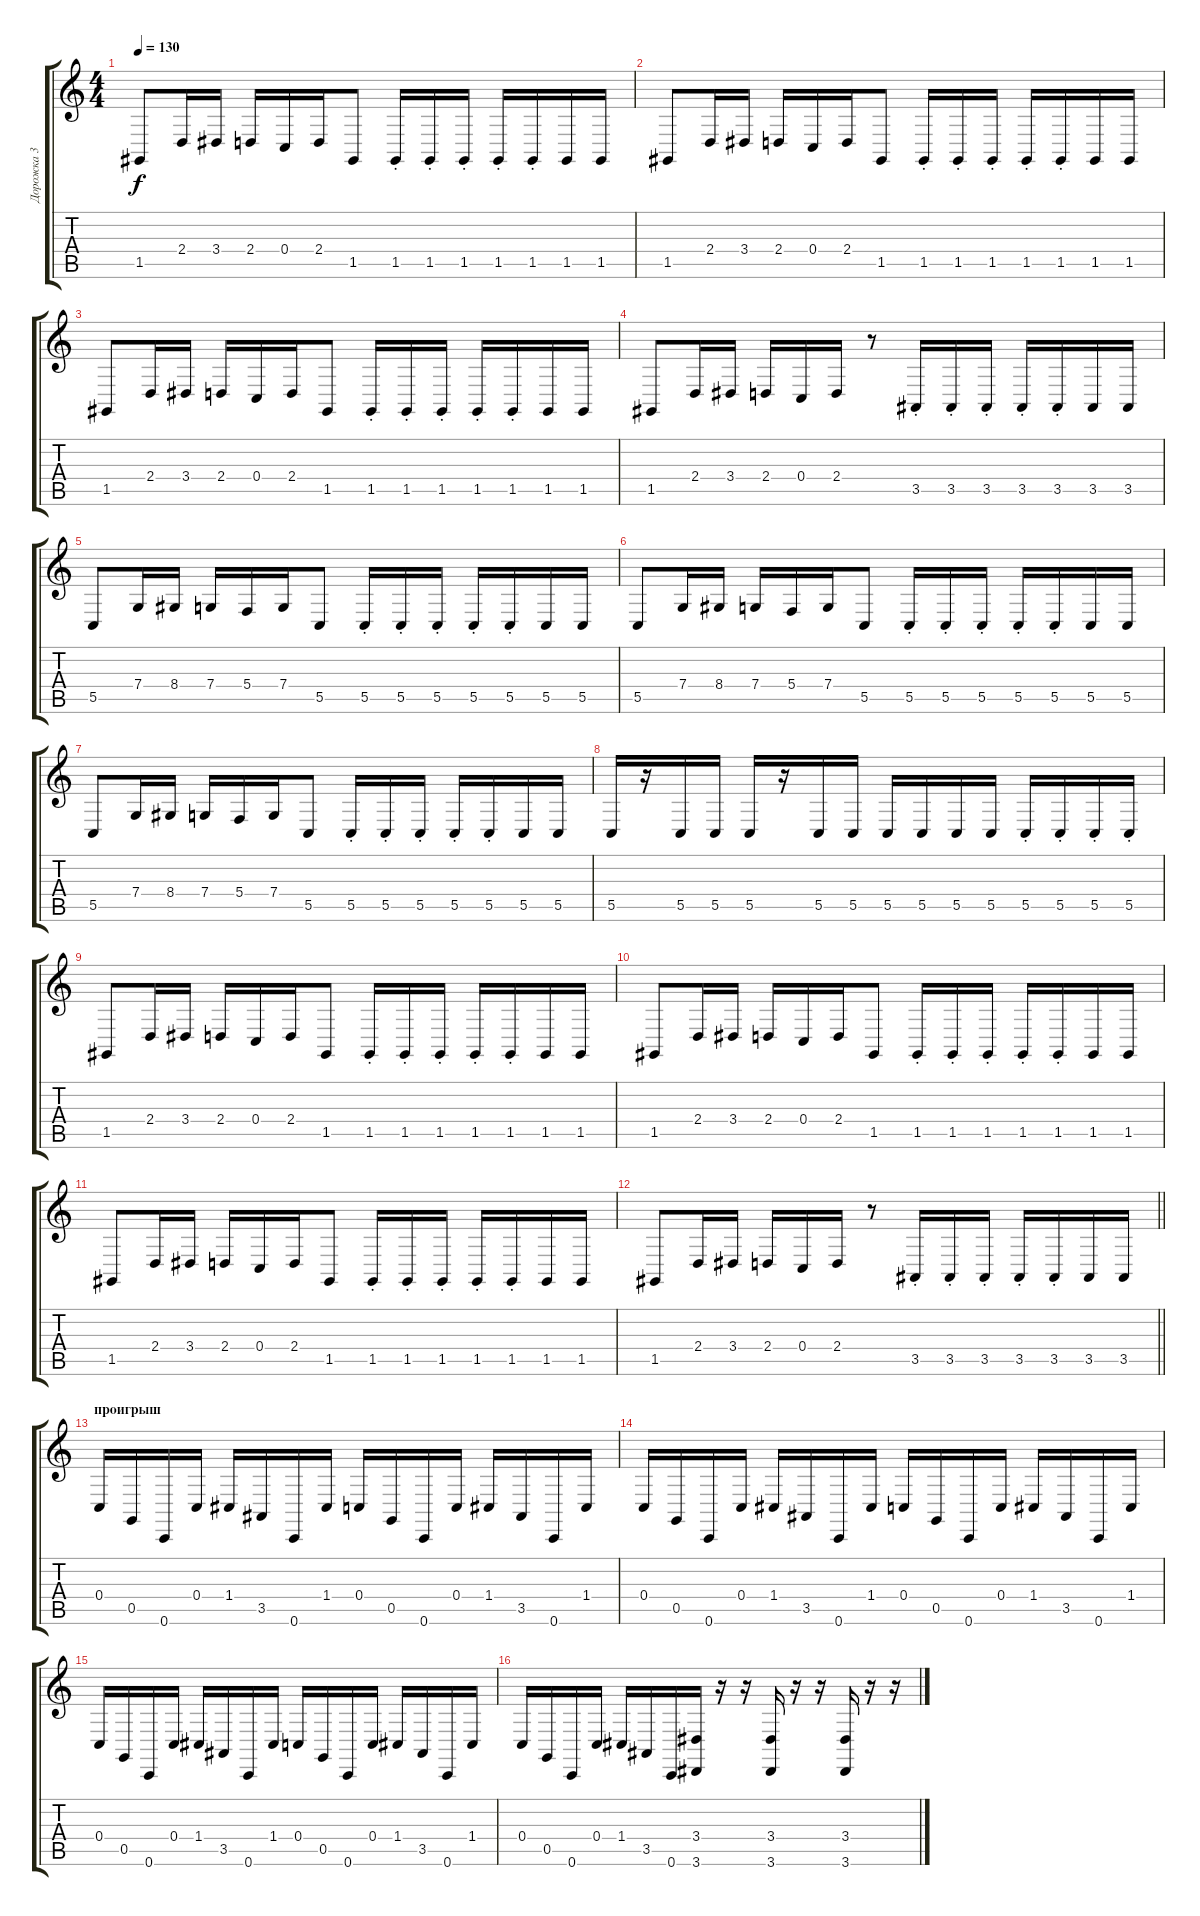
\track ("Дорожка 3" "Дорожка 3") {instrument lead2sawtooth}
\staff {score tabs}
\tuning (D4 A3 F3 C3 G2 C2) {hide}
\ts (4 4)
\tempo 130
\clef g2
\ks c
1.5.8{dy f} 2.4.16 3.4.16 2.4.16 0.4.16 2.4.16 1.5.8 1.5{st}.16 1.5{st}.16 1.5{st}.16 1.5{st}.16 1.5{st}.16 1.5.16 1.5.16 |
1.5.8 2.4.16 3.4.16 2.4.16 0.4.16 2.4.16 1.5.8 1.5{st}.16 1.5{st}.16 1.5{st}.16 1.5{st}.16 1.5{st}.16 1.5.16 1.5.16 |
1.5.8 2.4.16 3.4.16 2.4.16 0.4.16 2.4.16 1.5.8 1.5{st}.16 1.5{st}.16 1.5{st}.16 1.5{st}.16 1.5{st}.16 1.5.16 1.5.16 |
1.5.8 2.4.16 3.4.16 2.4.16 0.4.16 2.4.16 r.8 3.5{st}.16 3.5{st}.16 3.5{st}.16 3.5{st}.16 3.5{st}.16 3.5.16 3.5.16 |
5.5.8 7.4.16 8.4.16 7.4.16 5.4.16 7.4.16 5.5.8 5.5{st}.16 5.5{st}.16 5.5{st}.16 5.5{st}.16 5.5{st}.16 5.5.16 5.5.16 |
5.5.8 7.4.16 8.4.16 7.4.16 5.4.16 7.4.16 5.5.8 5.5{st}.16 5.5{st}.16 5.5{st}.16 5.5{st}.16 5.5{st}.16 5.5.16 5.5.16 |
5.5.8 7.4.16 8.4.16 7.4.16 5.4.16 7.4.16 5.5.8 5.5{st}.16 5.5{st}.16 5.5{st}.16 5.5{st}.16 5.5{st}.16 5.5.16 5.5.16 |
5.5.16 r.16 5.5.16 5.5.16 5.5.16 r.16 5.5.16 5.5.16 5.5.16 5.5.16 5.5.16 5.5.16 5.5{st}.16 5.5{st}.16 5.5{st}.16 5.5{st}.16 |
1.5.8 2.4.16 3.4.16 2.4.16 0.4.16 2.4.16 1.5.8 1.5{st}.16 1.5{st}.16 1.5{st}.16 1.5{st}.16 1.5{st}.16 1.5.16 1.5.16 |
1.5.8 2.4.16 3.4.16 2.4.16 0.4.16 2.4.16 1.5.8 1.5{st}.16 1.5{st}.16 1.5{st}.16 1.5{st}.16 1.5{st}.16 1.5.16 1.5.16 |
1.5.8 2.4.16 3.4.16 2.4.16 0.4.16 2.4.16 1.5.8 1.5{st}.16 1.5{st}.16 1.5{st}.16 1.5{st}.16 1.5{st}.16 1.5.16 1.5.16 |
\barLineRight lightlight
1.5.8 2.4.16 3.4.16 2.4.16 0.4.16 2.4.16 r.8 3.5{st}.16 3.5{st}.16 3.5{st}.16 3.5{st}.16 3.5{st}.16 3.5.16 3.5.16 |
\section ("" "проигрыш")
0.4.16 0.5.16 0.6.16 0.4.16 1.4.16 3.5.16 0.6.16 1.4.16 0.4.16 0.5.16 0.6.16 0.4.16 1.4.16 3.5.16 0.6.16 1.4.16 |
0.4.16 0.5.16 0.6.16 0.4.16 1.4.16 3.5.16 0.6.16 1.4.16 0.4.16 0.5.16 0.6.16 0.4.16 1.4.16 3.5.16 0.6.16 1.4.16 |
0.4.16 0.5.16 0.6.16 0.4.16 1.4.16 3.5.16 0.6.16 1.4.16 0.4.16 0.5.16 0.6.16 0.4.16 1.4.16 3.5.16 0.6.16 1.4.16 |
0.4.16 0.5.16 0.6.16 0.4.16 1.4.16 3.5.16 0.6.16 (3.4 3.6).16 r.16 r.16 (3.4 3.6).16 r.16 r.16 (3.4 3.6).16 r.16 r.16
